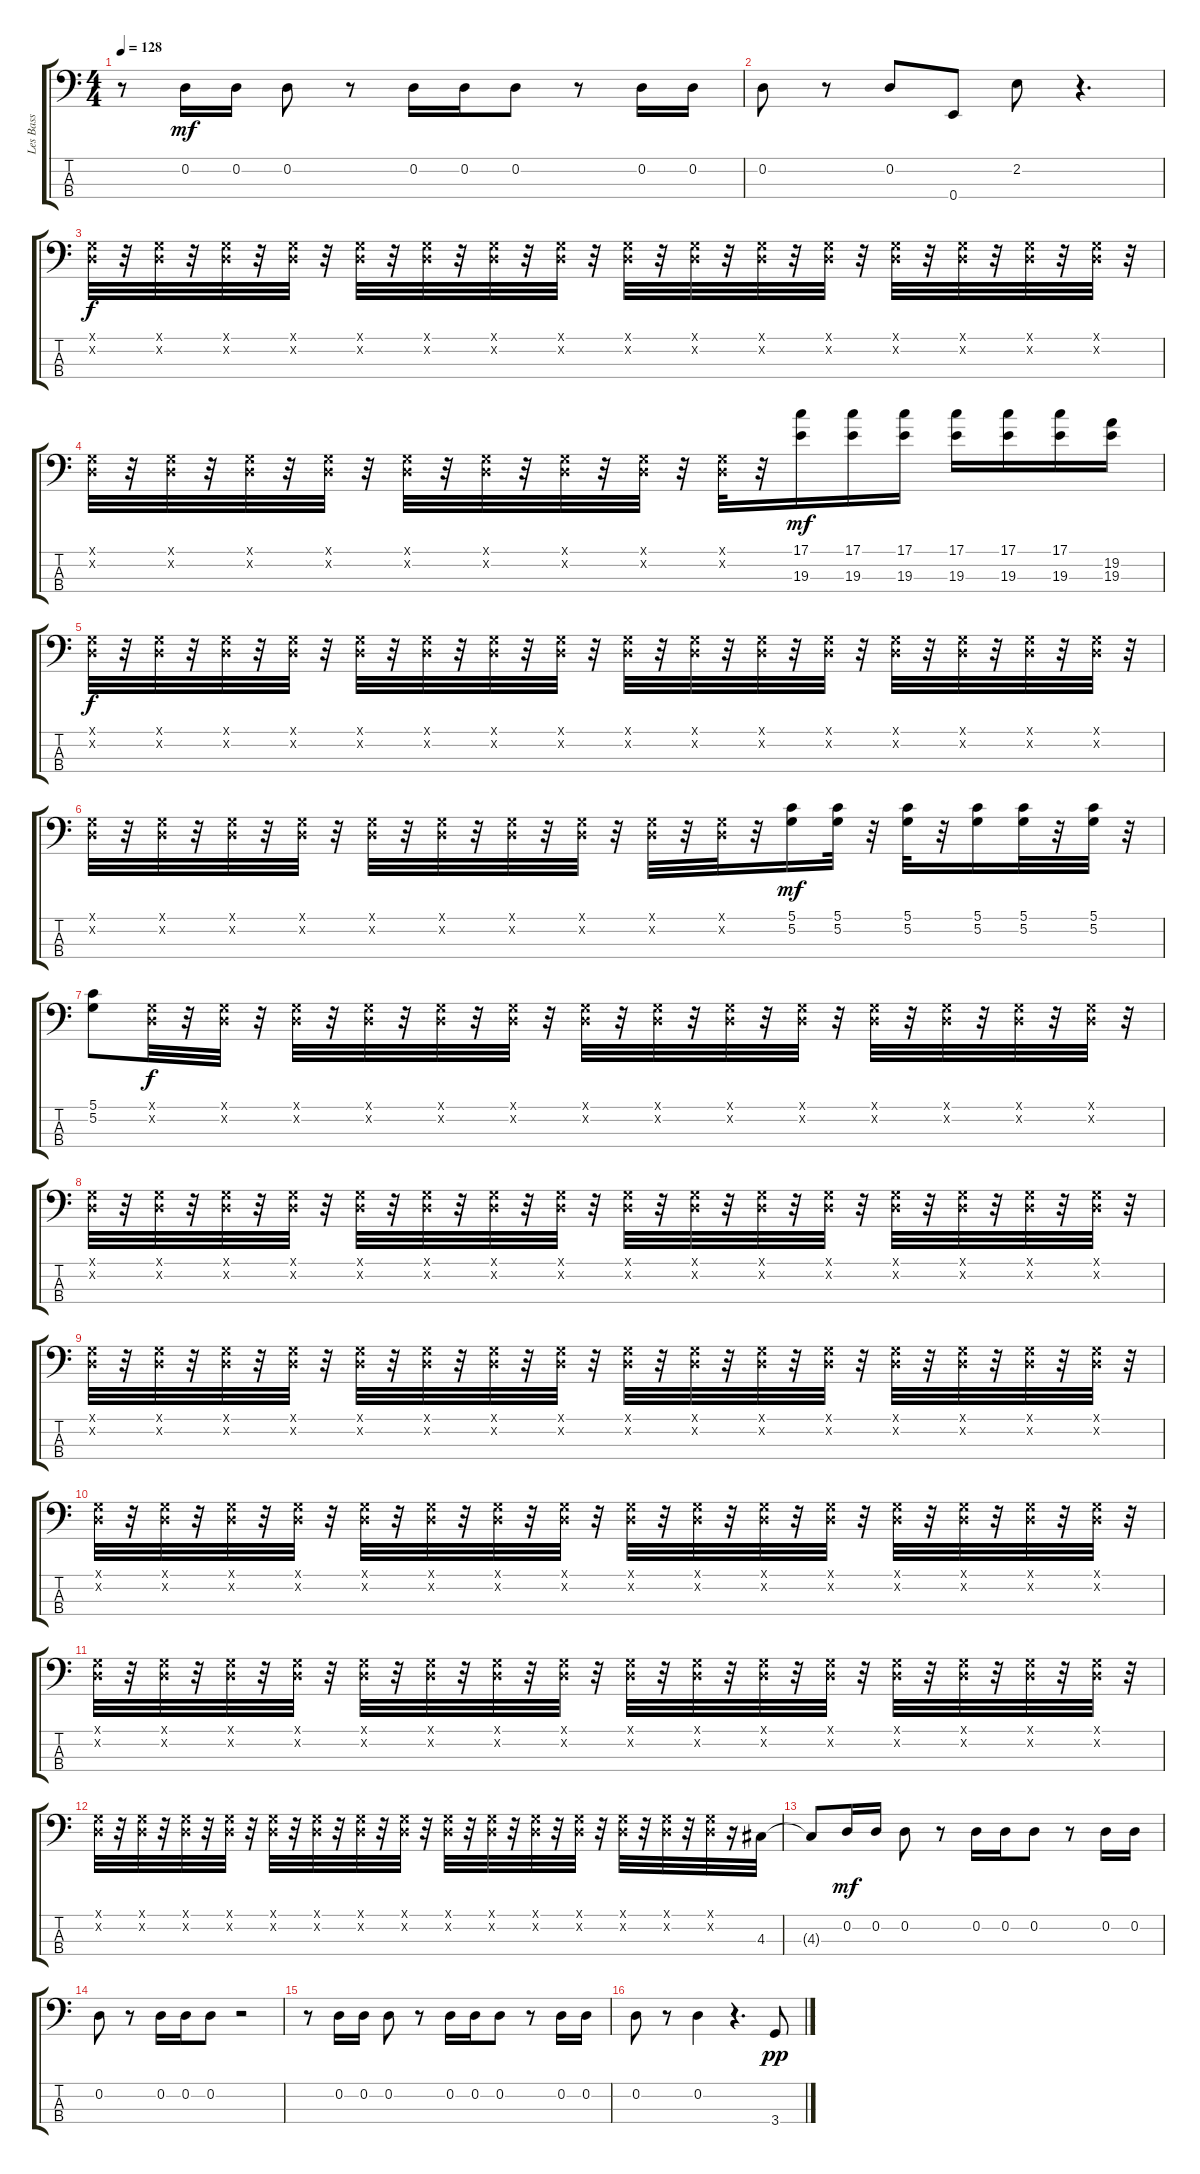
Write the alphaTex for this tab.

\track ("Les Bass" "Les Bass") {instrument slapbass1}
\staff {score tabs}
\tuning (G2 D2 A1 E1) {hide}
\ts (4 4)
\tempo 128
\clef f4
\ks c
r.8{dy mf} 0.2.16 0.2.16 0.2.8 r.8 0.2.16 0.2.16 0.2.8 r.8 0.2.16 0.2.16 |
0.2.8 r.8 0.2.8 0.4.8 2.2.8 r.4{d} |
(0.1{x} 0.2{x}).32{dy f} r.32 (0.1{x} 0.2{x}).32 r.32 (0.1{x} 0.2{x}).32 r.32 (0.1{x} 0.2{x}).32 r.32 (0.1{x} 0.2{x}).32 r.32 (0.1{x} 0.2{x}).32 r.32 (0.1{x} 0.2{x}).32 r.32 (0.1{x} 0.2{x}).32 r.32 (0.1{x} 0.2{x}).32 r.32 (0.1{x} 0.2{x}).32 r.32 (0.1{x} 0.2{x}).32 r.32 (0.1{x} 0.2{x}).32 r.32 (0.1{x} 0.2{x}).32 r.32 (0.1{x} 0.2{x}).32 r.32 (0.1{x} 0.2{x}).32 r.32 (0.1{x} 0.2{x}).32 r.32 |
(0.1{x} 0.2{x}).32 r.32 (0.1{x} 0.2{x}).32 r.32 (0.1{x} 0.2{x}).32 r.32 (0.1{x} 0.2{x}).32 r.32 (0.1{x} 0.2{x}).32 r.32 (0.1{x} 0.2{x}).32 r.32 (0.1{x} 0.2{x}).32 r.32 (0.1{x} 0.2{x}).32 r.32 (0.1{x} 0.2{x}).32 r.32 (17.1 19.3).16{dy mf} (17.1 19.3).16 (17.1 19.3).16 (17.1 19.3).16 (17.1 19.3).16 (17.1 19.3).16 (19.2 19.3).16 |
(0.1{x} 0.2{x}).32{dy f} r.32 (0.1{x} 0.2{x}).32 r.32 (0.1{x} 0.2{x}).32 r.32 (0.1{x} 0.2{x}).32 r.32 (0.1{x} 0.2{x}).32 r.32 (0.1{x} 0.2{x}).32 r.32 (0.1{x} 0.2{x}).32 r.32 (0.1{x} 0.2{x}).32 r.32 (0.1{x} 0.2{x}).32 r.32 (0.1{x} 0.2{x}).32 r.32 (0.1{x} 0.2{x}).32 r.32 (0.1{x} 0.2{x}).32 r.32 (0.1{x} 0.2{x}).32 r.32 (0.1{x} 0.2{x}).32 r.32 (0.1{x} 0.2{x}).32 r.32 (0.1{x} 0.2{x}).32 r.32 |
(0.1{x} 0.2{x}).32 r.32 (0.1{x} 0.2{x}).32 r.32 (0.1{x} 0.2{x}).32 r.32 (0.1{x} 0.2{x}).32 r.32 (0.1{x} 0.2{x}).32 r.32 (0.1{x} 0.2{x}).32 r.32 (0.1{x} 0.2{x}).32 r.32 (0.1{x} 0.2{x}).32 r.32 (0.1{x} 0.2{x}).32 r.32 (0.1{x} 0.2{x}).32 r.32 (5.1 5.2).16{dy mf} (5.1 5.2).32 r.32 (5.1 5.2).32 r.32 (5.1 5.2).16 (5.1 5.2).32 r.32 (5.1 5.2).32 r.32 |
(5.1 5.2).8 (0.1{x} 0.2{x}).32{dy f} r.32 (0.1{x} 0.2{x}).32 r.32 (0.1{x} 0.2{x}).32 r.32 (0.1{x} 0.2{x}).32 r.32 (0.1{x} 0.2{x}).32 r.32 (0.1{x} 0.2{x}).32 r.32 (0.1{x} 0.2{x}).32 r.32 (0.1{x} 0.2{x}).32 r.32 (0.1{x} 0.2{x}).32 r.32 (0.1{x} 0.2{x}).32 r.32 (0.1{x} 0.2{x}).32 r.32 (0.1{x} 0.2{x}).32 r.32 (0.1{x} 0.2{x}).32 r.32 (0.1{x} 0.2{x}).32 r.32 |
(0.1{x} 0.2{x}).32 r.32 (0.1{x} 0.2{x}).32 r.32 (0.1{x} 0.2{x}).32 r.32 (0.1{x} 0.2{x}).32 r.32 (0.1{x} 0.2{x}).32 r.32 (0.1{x} 0.2{x}).32 r.32 (0.1{x} 0.2{x}).32 r.32 (0.1{x} 0.2{x}).32 r.32 (0.1{x} 0.2{x}).32 r.32 (0.1{x} 0.2{x}).32 r.32 (0.1{x} 0.2{x}).32 r.32 (0.1{x} 0.2{x}).32 r.32 (0.1{x} 0.2{x}).32 r.32 (0.1{x} 0.2{x}).32 r.32 (0.1{x} 0.2{x}).32 r.32 (0.1{x} 0.2{x}).32 r.32 |
(0.1{x} 0.2{x}).32 r.32 (0.1{x} 0.2{x}).32 r.32 (0.1{x} 0.2{x}).32 r.32 (0.1{x} 0.2{x}).32 r.32 (0.1{x} 0.2{x}).32 r.32 (0.1{x} 0.2{x}).32 r.32 (0.1{x} 0.2{x}).32 r.32 (0.1{x} 0.2{x}).32 r.32 (0.1{x} 0.2{x}).32 r.32 (0.1{x} 0.2{x}).32 r.32 (0.1{x} 0.2{x}).32 r.32 (0.1{x} 0.2{x}).32 r.32 (0.1{x} 0.2{x}).32 r.32 (0.1{x} 0.2{x}).32 r.32 (0.1{x} 0.2{x}).32 r.32 (0.1{x} 0.2{x}).32 r.32 |
(0.1{x} 0.2{x}).32 r.32 (0.1{x} 0.2{x}).32 r.32 (0.1{x} 0.2{x}).32 r.32 (0.1{x} 0.2{x}).32 r.32 (0.1{x} 0.2{x}).32 r.32 (0.1{x} 0.2{x}).32 r.32 (0.1{x} 0.2{x}).32 r.32 (0.1{x} 0.2{x}).32 r.32 (0.1{x} 0.2{x}).32 r.32 (0.1{x} 0.2{x}).32 r.32 (0.1{x} 0.2{x}).32 r.32 (0.1{x} 0.2{x}).32 r.32 (0.1{x} 0.2{x}).32 r.32 (0.1{x} 0.2{x}).32 r.32 (0.1{x} 0.2{x}).32 r.32 (0.1{x} 0.2{x}).32 r.32 |
(0.1{x} 0.2{x}).32 r.32 (0.1{x} 0.2{x}).32 r.32 (0.1{x} 0.2{x}).32 r.32 (0.1{x} 0.2{x}).32 r.32 (0.1{x} 0.2{x}).32 r.32 (0.1{x} 0.2{x}).32 r.32 (0.1{x} 0.2{x}).32 r.32 (0.1{x} 0.2{x}).32 r.32 (0.1{x} 0.2{x}).32 r.32 (0.1{x} 0.2{x}).32 r.32 (0.1{x} 0.2{x}).32 r.32 (0.1{x} 0.2{x}).32 r.32 (0.1{x} 0.2{x}).32 r.32 (0.1{x} 0.2{x}).32 r.32 (0.1{x} 0.2{x}).32 r.32 (0.1{x} 0.2{x}).32 r.32 |
(0.1{x} 0.2{x}).32 r.32 (0.1{x} 0.2{x}).32 r.32 (0.1{x} 0.2{x}).32 r.32 (0.1{x} 0.2{x}).32 r.32 (0.1{x} 0.2{x}).32 r.32 (0.1{x} 0.2{x}).32 r.32 (0.1{x} 0.2{x}).32 r.32 (0.1{x} 0.2{x}).32 r.32 (0.1{x} 0.2{x}).32 r.32 (0.1{x} 0.2{x}).32 r.32 (0.1{x} 0.2{x}).32 r.32 (0.1{x} 0.2{x}).32 r.32 (0.1{x} 0.2{x}).32 r.32 (0.1{x} 0.2{x}).32 r.32 (0.1{x} 0.2{x}).32 r.16 4.3.32 |
4.3{t}.8 0.2.16{dy mf} 0.2.16 0.2.8 r.8 0.2.16 0.2.16 0.2.8 r.8 0.2.16 0.2.16 |
0.2.8 r.8 0.2.16 0.2.16 0.2.8 r.2 |
r.8 0.2.16 0.2.16 0.2.8 r.8 0.2.16 0.2.16 0.2.8 r.8 0.2.16 0.2.16 |
0.2.8 r.8 0.2.4 r.4{d} 3.4.8{dy pp}
